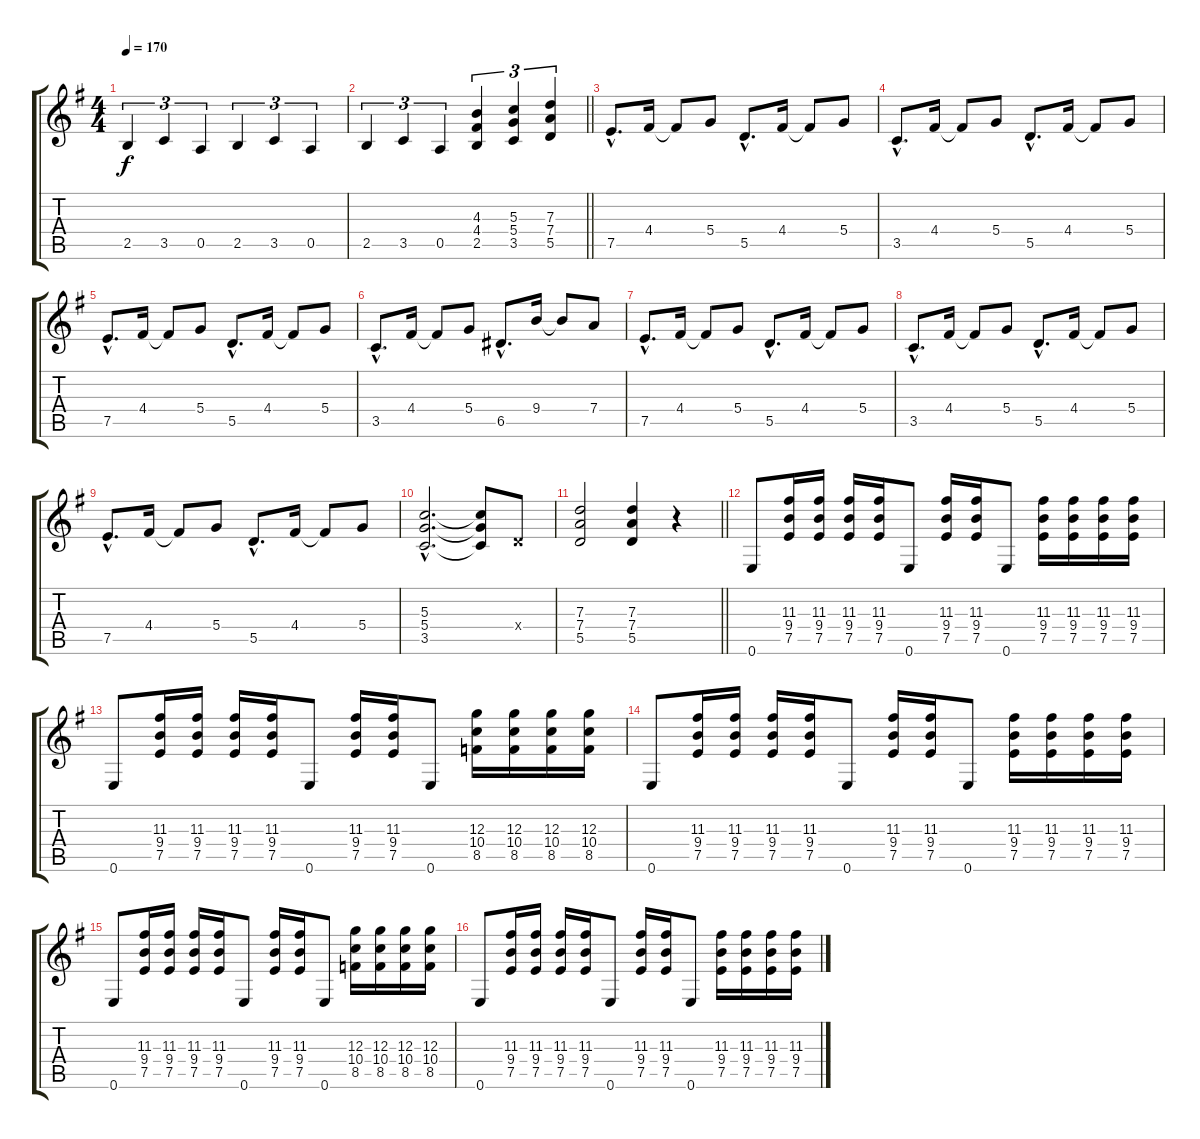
\track "" {instrument distortionguitar}
\staff {score tabs}
\tuning (E4 B3 G3 D3 A2 E2) {hide}
\ts (4 4)
\tempo 170
\clef g2
\ks g
2.5.4{tu (3 2) dy f} 3.5.4{tu (3 2)} 0.5.4{tu (3 2)} 2.5.4{tu (3 2)} 3.5.4{tu (3 2)} 0.5.4{tu (3 2)} |
\barLineRight lightlight
2.5.4{tu (3 2)} 3.5.4{tu (3 2)} 0.5.4{tu (3 2)} (4.3 4.4 2.5).4{tu (3 2)} (5.3 5.4 3.5).4{tu (3 2)} (7.3 7.4 5.5).4{tu (3 2)} |
7.5{hac}.8{d} 4.4.16 4.4{t}.8 5.4.8 5.5{hac}.8{d} 4.4.16 4.4{t}.8 5.4.8 |
3.5{hac}.8{d} 4.4.16 4.4{t}.8 5.4.8 5.5{hac}.8{d} 4.4.16 4.4{t}.8 5.4.8 |
7.5{hac}.8{d} 4.4.16 4.4{t}.8 5.4.8 5.5{hac}.8{d} 4.4.16 4.4{t}.8 5.4.8 |
3.5{hac}.8{d} 4.4.16 4.4{t}.8 5.4.8 6.5{hac}.8{d} 9.4.16 9.4{t}.8 7.4.8 |
7.5{hac}.8{d} 4.4.16 4.4{t}.8 5.4.8 5.5{hac}.8{d} 4.4.16 4.4{t}.8 5.4.8 |
3.5{hac}.8{d} 4.4.16 4.4{t}.8 5.4.8 5.5{hac}.8{d} 4.4.16 4.4{t}.8 5.4.8 |
7.5{hac}.8{d} 4.4.16 4.4{t}.8 5.4.8 5.5{hac}.8{d} 4.4.16 4.4{t}.8 5.4.8 |
(5.3{hac} 5.4{hac} 3.5{hac}).2{d} (5.3{t} 5.4{t} 3.5{t}).8 0.4{x}.8 |
\barLineRight lightlight
(7.3 7.4 5.5).2 (7.3 7.4 5.5).4 r.4 |
0.6.8 (11.3 9.4 7.5).16 (11.3 9.4 7.5).16 (11.3 9.4 7.5).16 (11.3 9.4 7.5).16 0.6.8 (11.3 9.4 7.5).16 (11.3 9.4 7.5).16 0.6.8 (11.3 9.4 7.5).16 (11.3 9.4 7.5).16 (11.3 9.4 7.5).16 (11.3 9.4 7.5).16 |
0.6.8 (11.3 9.4 7.5).16 (11.3 9.4 7.5).16 (11.3 9.4 7.5).16 (11.3 9.4 7.5).16 0.6.8 (11.3 9.4 7.5).16 (11.3 9.4 7.5).16 0.6.8 (12.3 10.4 8.5).16 (12.3 10.4 8.5).16 (12.3 10.4 8.5).16 (12.3 10.4 8.5).16 |
0.6.8 (11.3 9.4 7.5).16 (11.3 9.4 7.5).16 (11.3 9.4 7.5).16 (11.3 9.4 7.5).16 0.6.8 (11.3 9.4 7.5).16 (11.3 9.4 7.5).16 0.6.8 (11.3 9.4 7.5).16 (11.3 9.4 7.5).16 (11.3 9.4 7.5).16 (11.3 9.4 7.5).16 |
0.6.8 (11.3 9.4 7.5).16 (11.3 9.4 7.5).16 (11.3 9.4 7.5).16 (11.3 9.4 7.5).16 0.6.8 (11.3 9.4 7.5).16 (11.3 9.4 7.5).16 0.6.8 (12.3 10.4 8.5).16 (12.3 10.4 8.5).16 (12.3 10.4 8.5).16 (12.3 10.4 8.5).16 |
0.6.8 (11.3 9.4 7.5).16 (11.3 9.4 7.5).16 (11.3 9.4 7.5).16 (11.3 9.4 7.5).16 0.6.8 (11.3 9.4 7.5).16 (11.3 9.4 7.5).16 0.6.8 (11.3 9.4 7.5).16 (11.3 9.4 7.5).16 (11.3 9.4 7.5).16 (11.3 9.4 7.5).16
